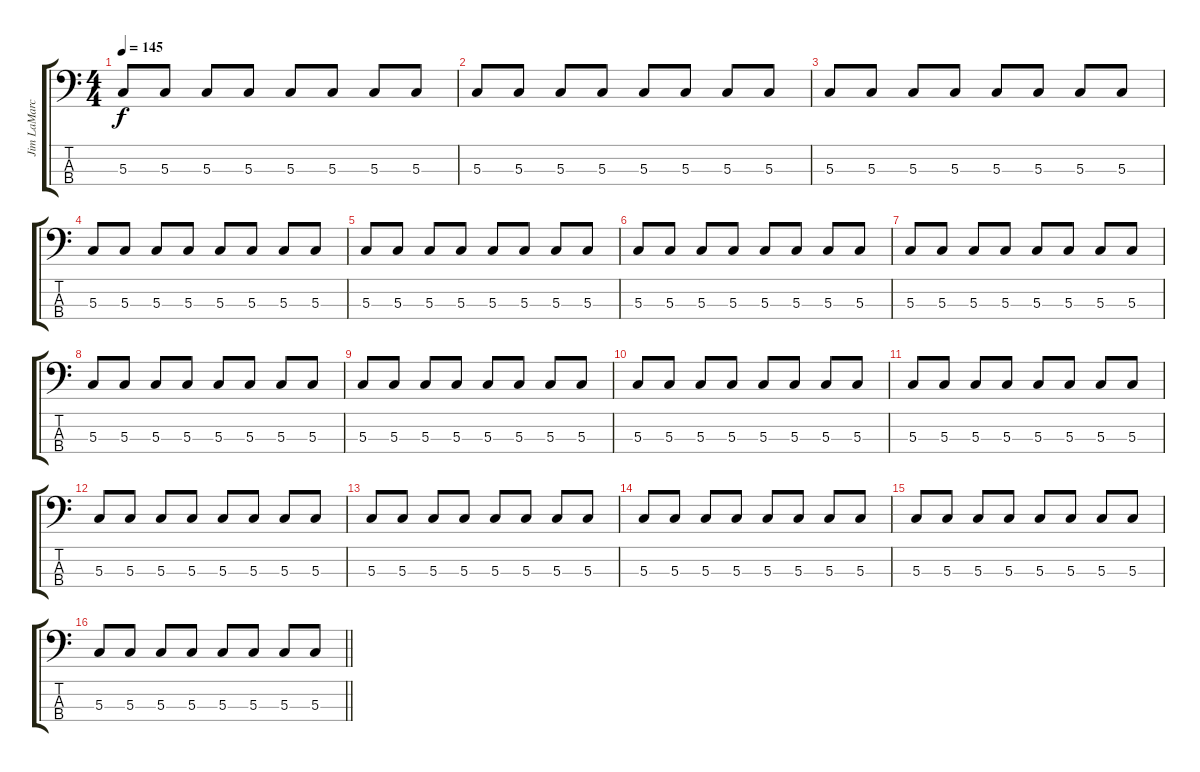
\track ("Jim LaMarca" "Jim LaMarc") {instrument electricbasspick}
\staff {score tabs}
\tuning (F2 C2 G1 C1) {hide}
\ts (4 4)
\tempo 145
\clef f4
\ks c
5.3.8{dy f} 5.3.8 5.3.8 5.3.8 5.3.8 5.3.8 5.3.8 5.3.8 |
5.3.8 5.3.8 5.3.8 5.3.8 5.3.8 5.3.8 5.3.8 5.3.8 |
5.3.8 5.3.8 5.3.8 5.3.8 5.3.8 5.3.8 5.3.8 5.3.8 |
5.3.8 5.3.8 5.3.8 5.3.8 5.3.8 5.3.8 5.3.8 5.3.8 |
5.3.8 5.3.8 5.3.8 5.3.8 5.3.8 5.3.8 5.3.8 5.3.8 |
5.3.8 5.3.8 5.3.8 5.3.8 5.3.8 5.3.8 5.3.8 5.3.8 |
5.3.8 5.3.8 5.3.8 5.3.8 5.3.8 5.3.8 5.3.8 5.3.8 |
5.3.8 5.3.8 5.3.8 5.3.8 5.3.8 5.3.8 5.3.8 5.3.8 |
5.3.8 5.3.8 5.3.8 5.3.8 5.3.8 5.3.8 5.3.8 5.3.8 |
5.3.8 5.3.8 5.3.8 5.3.8 5.3.8 5.3.8 5.3.8 5.3.8 |
5.3.8 5.3.8 5.3.8 5.3.8 5.3.8 5.3.8 5.3.8 5.3.8 |
5.3.8 5.3.8 5.3.8 5.3.8 5.3.8 5.3.8 5.3.8 5.3.8 |
5.3.8 5.3.8 5.3.8 5.3.8 5.3.8 5.3.8 5.3.8 5.3.8 |
5.3.8 5.3.8 5.3.8 5.3.8 5.3.8 5.3.8 5.3.8 5.3.8 |
5.3.8 5.3.8 5.3.8 5.3.8 5.3.8 5.3.8 5.3.8 5.3.8 |
\barLineRight lightlight
5.3.8 5.3.8 5.3.8 5.3.8 5.3.8 5.3.8 5.3.8 5.3.8
